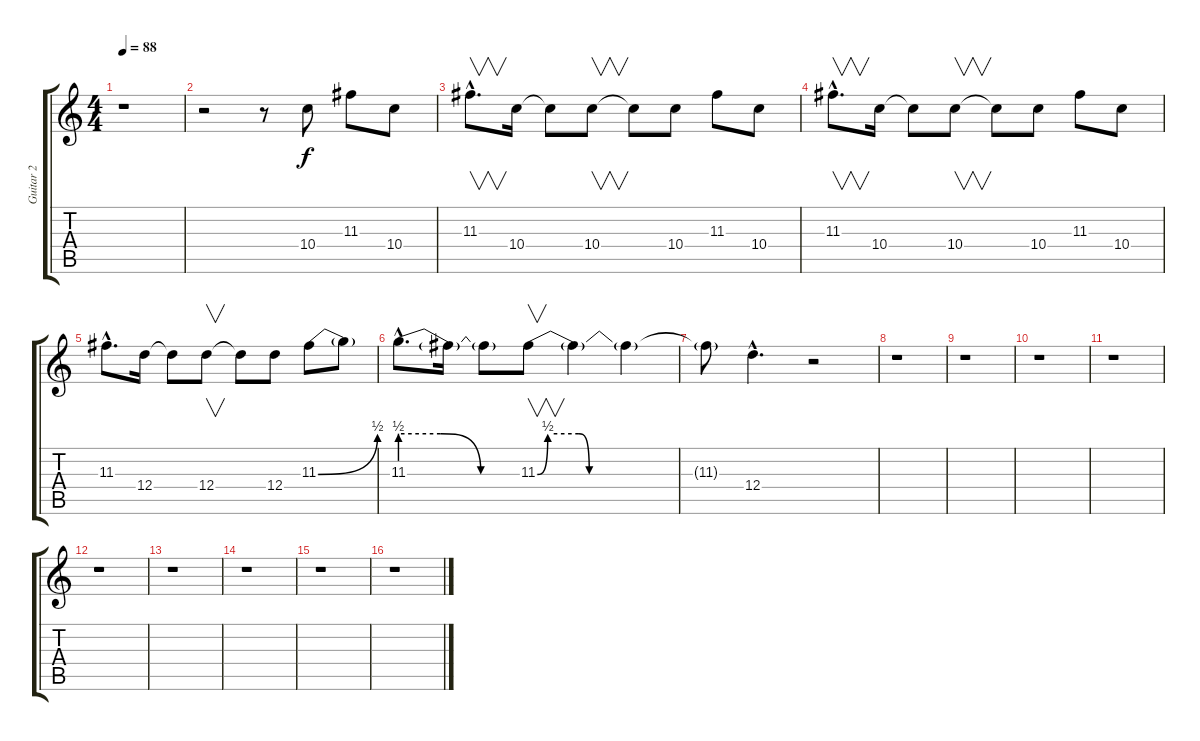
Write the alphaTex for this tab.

\track ("Guitar 2" "Guitar 2") {instrument overdrivenguitar}
\staff {score tabs}
\tuning (E4 B3 G3 D3 A2 D2) {hide}
\ts (4 4)
\tempo 88
\clef g2
\ks c
r.1{dy f} |
r.2 r.8 10.4.8 11.3.8 10.4.8 |
11.3{hac}.8{v d} 10.4.16 10.4{t}.8 10.4.8{v} 10.4{t}.8 10.4.8 11.3.8 10.4.8 |
11.3{hac}.8{v d} 10.4.16 10.4{t}.8 10.4.8{v} 10.4{t}.8 10.4.8 11.3.8 10.4.8 |
11.3{hac}.8{d} 12.4.16 12.4{t}.8 12.4.8{v} 12.4{t}.8 12.4.8 11.3{be (bend 0 0 60 2)}.8 11.3{t}.8 |
11.3{be (custom 0 2 20 2 40 0 60 0) hac}.8{d} 11.3{t}.16 11.3{t}.8 11.3{be (custom 0 0 3 2 12 2 15 0 60 0)}.8{v} 11.3{t}.4 11.3{t}.4 |
11.3{t}.8 12.4{hac}.4{d} r.2 |
r.1 |
r.1 |
r.1 |
r.1 |
r.1 |
r.1 |
r.1 |
r.1 |
r.1
